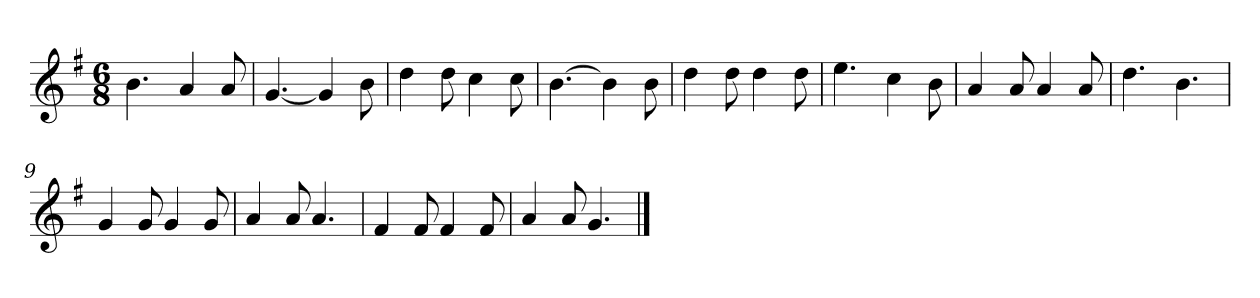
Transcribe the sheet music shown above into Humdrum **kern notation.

**kern
*part1
*staff1
*k[f#]
*M6/8
*MM120
=1
4.b
4a
8a
=2
[4.g
4g]
8b
=3
4dd
8dd
4cc
8cc
=4
[4.b
4b]
8b
=5
4dd
8dd
4dd
8dd
=6
4.ee
4cc
8b
=7
4a
8a
4a
8a
=8
4.dd
4.b
=9
4g
8g
4g
8g
=10
4a
8a
4.a
=11
4f#
8f#
4f#
8f#
=12
4a
8a
4.g
==
*-
